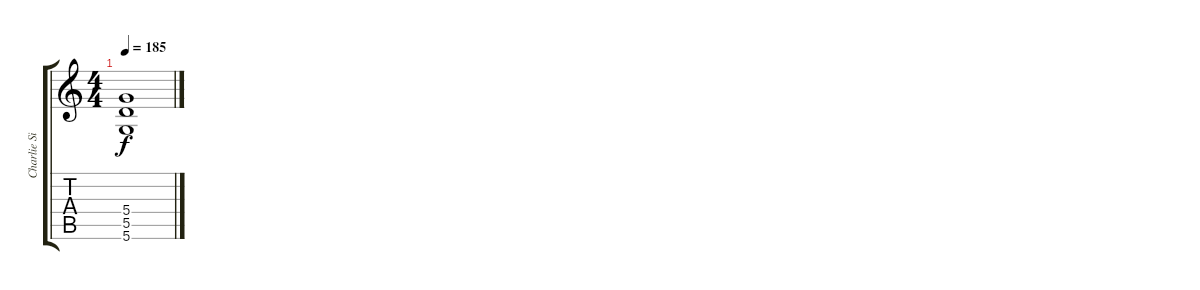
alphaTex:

\track ("Charlie Simpson" "Charlie Si") {instrument overdrivenguitar}
\staff {score tabs}
\tuning (E4 B3 G3 D3 A2 D2) {hide}
\ts (4 4)
\tempo 185
\clef g2
\ks c
(5.4{t} 5.5{t} 5.6{t}).1{dy f}
